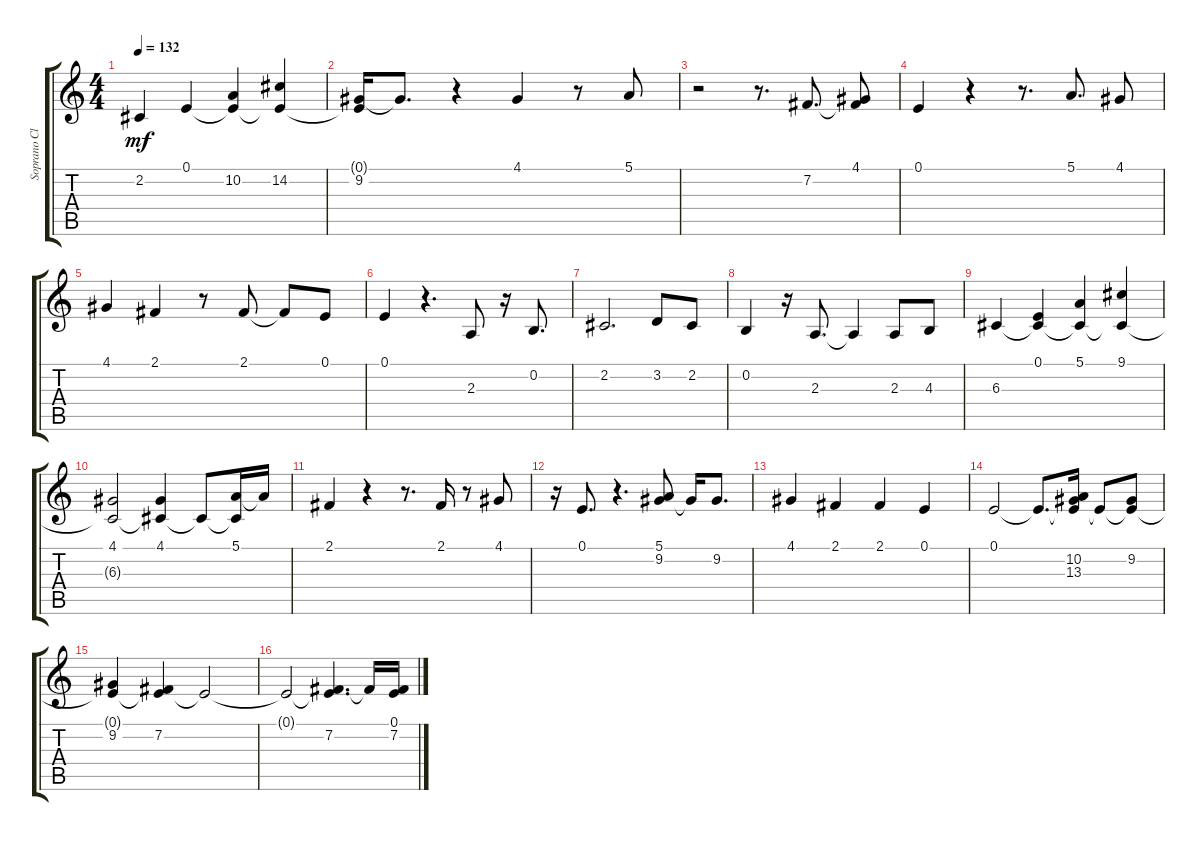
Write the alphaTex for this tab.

\track ("Soprano Clarinet C" "Soprano Cl") {instrument flute}
\staff {score tabs}
\tuning (E4 B3 G3 D3 A2 E2) {hide}
\ts (4 4)
\tempo 132
\clef g2
\ks aminor
2.2.4{dy mf} 0.1.4 (0.1{t} 10.2).4 (0.1{t} 14.2).4 |
(0.1{t} 9.2).16 9.2{t}.8{d} r.4 4.1.4 r.8 5.1.8 |
r.2 r.8{d} 7.2.8{d} (4.1 7.2{t}).8 |
0.1.4 r.4 r.8{d} 5.1.8{d} 4.1.8 |
4.1.4 2.1.4 r.8 2.1.8 2.1{t}.8 0.1.8 |
0.1.4 r.4{d} 2.3.8 r.16 0.2.8{d} |
2.2.2{d} 3.2.8 2.2.8 |
0.2.4 r.16 2.3.8{d} 2.3{t}.4 2.3.8 4.3.8 |
6.3.4 (0.1 6.3{t}).4 (5.1 6.3{t}).4 (9.1 6.3{t}).4 |
(4.1 6.3{t}).2 (4.1 6.3{t}).4 6.3{t}.8 (5.1 6.3{t}).16 5.1{t}.16 |
2.1.4 r.4 r.8{d} 2.1.16 r.8 4.1.8 |
r.16 0.1.8{d} r.4{d} (5.1 9.2).8 9.2{t}.16 9.2.8{d} |
4.1.4 2.1.4 2.1.4 0.1.4 |
0.1.2 0.1{t}.8{d} (0.1{t} 10.2 13.3).16 0.1{t}.8 (0.1{t} 9.2).8 |
(0.1{t} 9.2).4 (0.1{t} 7.2).4 0.1{t}.2 |
0.1{t}.2 (0.1{t} 7.2).4{d} 7.2{t}.16 (0.1 7.2).16
